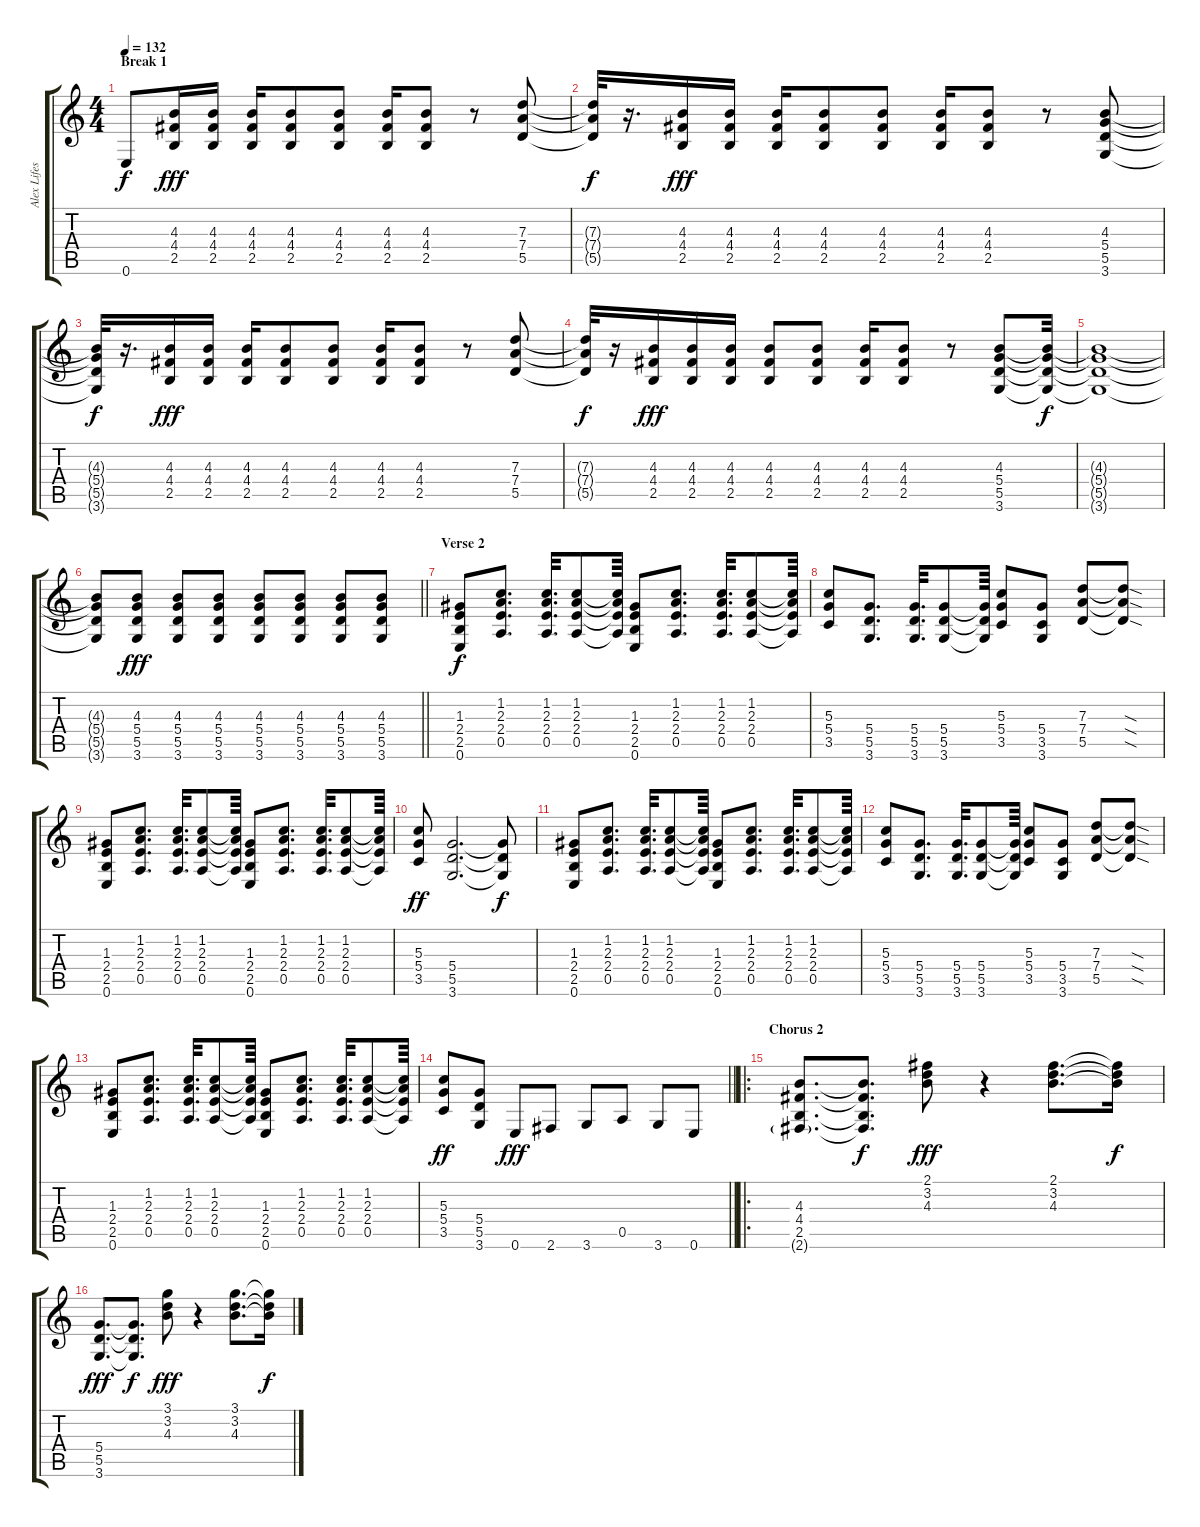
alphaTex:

\track ("Alex Lifeson - Lead" "Alex Lifes") {instrument overdrivenguitar}
\staff {score tabs}
\tuning (E4 B3 G3 D3 A2 E2) {hide}
\ts (4 4)
\section ("" "Break 1")
\tempo 132
\clef g2
\ks c
0.6{t}.8{dy f} (4.3 4.4 2.5).16{dy fff} (4.3 4.4 2.5).16 (4.3 4.4 2.5).16 (4.3 4.4 2.5).8 (4.3 4.4 2.5).8 (4.3 4.4 2.5).16 (4.3 4.4 2.5).8 r.8 (7.3 7.4 5.5).8 |
(7.3{t} 7.4{t} 5.5{t}).32{dy f} r.16{d} (4.3 4.4 2.5).16{dy fff} (4.3 4.4 2.5).16 (4.3 4.4 2.5).16 (4.3 4.4 2.5).8 (4.3 4.4 2.5).8 (4.3 4.4 2.5).16 (4.3 4.4 2.5).8 r.8 (4.3 5.4 5.5 3.6).8 |
(4.3{t} 5.4{t} 5.5{t} 3.6{t}).32{dy f} r.16{d} (4.3 4.4 2.5).16{dy fff} (4.3 4.4 2.5).16 (4.3 4.4 2.5).16 (4.3 4.4 2.5).8 (4.3 4.4 2.5).8 (4.3 4.4 2.5).16 (4.3 4.4 2.5).8 r.8 (7.3 7.4 5.5).8 |
(7.3{t} 7.4{t} 5.5{t}).32{dy f} r.16 (4.3 4.4 2.5).16{dy fff} (4.3 4.4 2.5).16 (4.3 4.4 2.5).16 (4.3 4.4 2.5).8 (4.3 4.4 2.5).8 (4.3 4.4 2.5).16 (4.3 4.4 2.5).8 r.8 (4.3 5.4 5.5 3.6).8 (4.3{t} 5.4{t} 5.5{t} 3.6{t}).32{dy f} |
(4.3{t} 5.4{t} 5.5{t} 3.6{t}).1 |
\barLineRight lightlight
(4.3{t} 5.4{t} 5.5{t} 3.6{t}).8 (4.3 5.4 5.5 3.6).8{dy fff} (4.3 5.4 5.5 3.6).8 (4.3 5.4 5.5 3.6).8 (4.3 5.4 5.5 3.6).8 (4.3 5.4 5.5 3.6).8 (4.3 5.4 5.5 3.6).8 (4.3 5.4 5.5 3.6).8 |
\section ("" "Verse 2")
(1.3 2.4 2.5 0.6).8{dy f} (1.2 2.3 2.4 0.5).8{d} (1.2 2.3 2.4 0.5).32{d} (1.2 2.3 2.4 0.5).8 (1.2{t} 2.3{t} 2.4{t} 0.5{t}).64 (1.3 2.4 2.5 0.6).8 (1.2 2.3 2.4 0.5).8{d} (1.2 2.3 2.4 0.5).32{d} (1.2 2.3 2.4 0.5).8 (1.2{t} 2.3{t} 2.4{t} 0.5{t}).64 |
(5.3 5.4 3.5).8 (5.4 5.5 3.6).8{d} (5.4 5.5 3.6).32{d} (5.4 5.5 3.6).8 (5.4{t} 5.5{t} 3.6{t}).64 (5.3 5.4 3.5).8 (5.4 3.5 3.6).8 (7.3 7.4 5.5).8 (7.3{sod t} 7.4{sod t} 5.5{sod t}).8 |
(1.3 2.4 2.5 0.6).8 (1.2 2.3 2.4 0.5).8{d} (1.2 2.3 2.4 0.5).32{d} (1.2 2.3 2.4 0.5).8 (1.2{t} 2.3{t} 2.4{t} 0.5{t}).64 (1.3 2.4 2.5 0.6).8 (1.2 2.3 2.4 0.5).8{d} (1.2 2.3 2.4 0.5).32{d} (1.2 2.3 2.4 0.5).8 (1.2{t} 2.3{t} 2.4{t} 0.5{t}).64 |
(5.3 5.4 3.5).8{dy ff} (5.4 5.5 3.6).2{d} (5.4{t} 5.5{t} 3.6{t}).8{dy f} |
(1.3 2.4 2.5 0.6).8 (1.2 2.3 2.4 0.5).8{d} (1.2 2.3 2.4 0.5).32{d} (1.2 2.3 2.4 0.5).8 (1.2{t} 2.3{t} 2.4{t} 0.5{t}).64 (1.3 2.4 2.5 0.6).8 (1.2 2.3 2.4 0.5).8{d} (1.2 2.3 2.4 0.5).32{d} (1.2 2.3 2.4 0.5).8 (1.2{t} 2.3{t} 2.4{t} 0.5{t}).64 |
(5.3 5.4 3.5).8 (5.4 5.5 3.6).8{d} (5.4 5.5 3.6).32{d} (5.4 5.5 3.6).8 (5.4{t} 5.5{t} 3.6{t}).64 (5.3 5.4 3.5).8 (5.4 3.5 3.6).8 (7.3 7.4 5.5).8 (7.3{sod t} 7.4{sod t} 5.5{sod t}).8 |
(1.3 2.4 2.5 0.6).8 (1.2 2.3 2.4 0.5).8{d} (1.2 2.3 2.4 0.5).32{d} (1.2 2.3 2.4 0.5).8 (1.2{t} 2.3{t} 2.4{t} 0.5{t}).64 (1.3 2.4 2.5 0.6).8 (1.2 2.3 2.4 0.5).8{d} (1.2 2.3 2.4 0.5).32{d} (1.2 2.3 2.4 0.5).8 (1.2{t} 2.3{t} 2.4{t} 0.5{t}).64 |
\barLineRight lightlight
(5.3 5.4 3.5).8{dy ff} (5.4 5.5 3.6).8 0.6.8{dy fff} 2.6.8 3.6.8 0.5.8 3.6.8 0.6.8 |
\ro
\section ("" "Chorus 2")
(4.3 4.4 2.5 2.6{g}).8{d} (4.3{t} 4.4{t} 2.5{t} 2.6{t}).8{d dy f} (2.1 3.2 4.3).8{dy fff} r.4 (2.1 3.2 4.3).8{d} (2.1{t} 3.2{t} 4.3{t}).16{dy f} |
(5.4 5.5 3.6).8{d dy fff} (5.4{t} 5.5{t} 3.6{t}).8{d dy f} (3.1 3.2 4.3).8{dy fff} r.4 (3.1 3.2 4.3).8{d} (3.1{t} 3.2{t} 4.3{t}).16{dy f}
